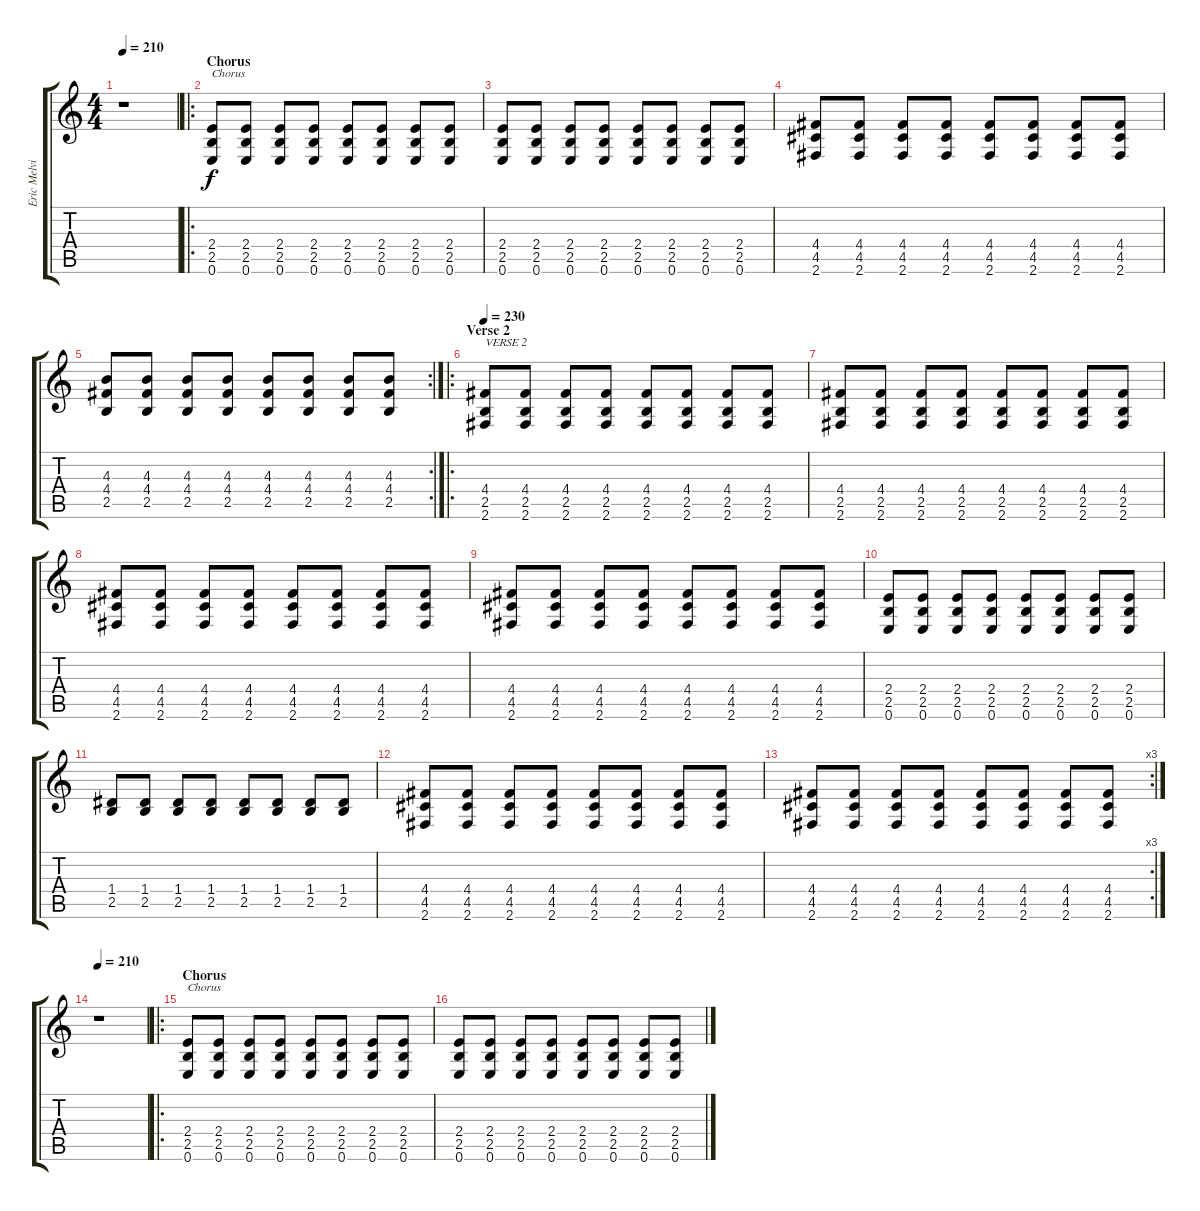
\track ("Eric Melvin" "Eric Melvi") {instrument distortionguitar}
\staff {score tabs}
\tuning (E4 B3 G3 D3 A2 E2) {hide}
\ts (4 4)
\tempo 210
\clef g2
\ks c
r.1{dy f} |
\ro
\section ("" "Chorus")
(2.4 2.5 0.6).8{txt "Chorus"} (2.4 2.5 0.6).8 (2.4 2.5 0.6).8 (2.4 2.5 0.6).8 (2.4 2.5 0.6).8 (2.4 2.5 0.6).8 (2.4 2.5 0.6).8 (2.4 2.5 0.6).8 |
(2.4 2.5 0.6).8 (2.4 2.5 0.6).8 (2.4 2.5 0.6).8 (2.4 2.5 0.6).8 (2.4 2.5 0.6).8 (2.4 2.5 0.6).8 (2.4 2.5 0.6).8 (2.4 2.5 0.6).8 |
(4.4 4.5 2.6).8 (4.4 4.5 2.6).8 (4.4 4.5 2.6).8 (4.4 4.5 2.6).8 (4.4 4.5 2.6).8 (4.4 4.5 2.6).8 (4.4 4.5 2.6).8 (4.4 4.5 2.6).8 |
\rc 2
(4.3 4.4 2.5).8 (4.3 4.4 2.5).8 (4.3 4.4 2.5).8 (4.3 4.4 2.5).8 (4.3 4.4 2.5).8 (4.3 4.4 2.5).8 (4.3 4.4 2.5).8 (4.3 4.4 2.5).8 |
\ro
\section ("" "Verse 2")
\tempo 230
(4.4 2.5 2.6).8{txt "VERSE 2"} (4.4 2.5 2.6).8 (4.4 2.5 2.6).8 (4.4 2.5 2.6).8 (4.4 2.5 2.6).8 (4.4 2.5 2.6).8 (4.4 2.5 2.6).8 (4.4 2.5 2.6).8 |
(4.4 2.5 2.6).8 (4.4 2.5 2.6).8 (4.4 2.5 2.6).8 (4.4 2.5 2.6).8 (4.4 2.5 2.6).8 (4.4 2.5 2.6).8 (4.4 2.5 2.6).8 (4.4 2.5 2.6).8 |
(4.4 4.5 2.6).8 (4.4 4.5 2.6).8 (4.4 4.5 2.6).8 (4.4 4.5 2.6).8 (4.4 4.5 2.6).8 (4.4 4.5 2.6).8 (4.4 4.5 2.6).8 (4.4 4.5 2.6).8 |
(4.4 4.5 2.6).8 (4.4 4.5 2.6).8 (4.4 4.5 2.6).8 (4.4 4.5 2.6).8 (4.4 4.5 2.6).8 (4.4 4.5 2.6).8 (4.4 4.5 2.6).8 (4.4 4.5 2.6).8 |
(2.4 2.5 0.6).8 (2.4 2.5 0.6).8 (2.4 2.5 0.6).8 (2.4 2.5 0.6).8 (2.4 2.5 0.6).8 (2.4 2.5 0.6).8 (2.4 2.5 0.6).8 (2.4 2.5 0.6).8 |
(1.4 2.5).8 (1.4 2.5).8 (1.4 2.5).8 (1.4 2.5).8 (1.4 2.5).8 (1.4 2.5).8 (1.4 2.5).8 (1.4 2.5).8 |
(4.4 4.5 2.6).8 (4.4 4.5 2.6).8 (4.4 4.5 2.6).8 (4.4 4.5 2.6).8 (4.4 4.5 2.6).8 (4.4 4.5 2.6).8 (4.4 4.5 2.6).8 (4.4 4.5 2.6).8 |
\rc 3
(4.4 4.5 2.6).8 (4.4 4.5 2.6).8 (4.4 4.5 2.6).8 (4.4 4.5 2.6).8 (4.4 4.5 2.6).8 (4.4 4.5 2.6).8 (4.4 4.5 2.6).8 (4.4 4.5 2.6).8 |
\tempo 210
r.1 |
\ro
\section ("" "Chorus")
(2.4 2.5 0.6).8{txt "Chorus"} (2.4 2.5 0.6).8 (2.4 2.5 0.6).8 (2.4 2.5 0.6).8 (2.4 2.5 0.6).8 (2.4 2.5 0.6).8 (2.4 2.5 0.6).8 (2.4 2.5 0.6).8 |
(2.4 2.5 0.6).8 (2.4 2.5 0.6).8 (2.4 2.5 0.6).8 (2.4 2.5 0.6).8 (2.4 2.5 0.6).8 (2.4 2.5 0.6).8 (2.4 2.5 0.6).8 (2.4 2.5 0.6).8
